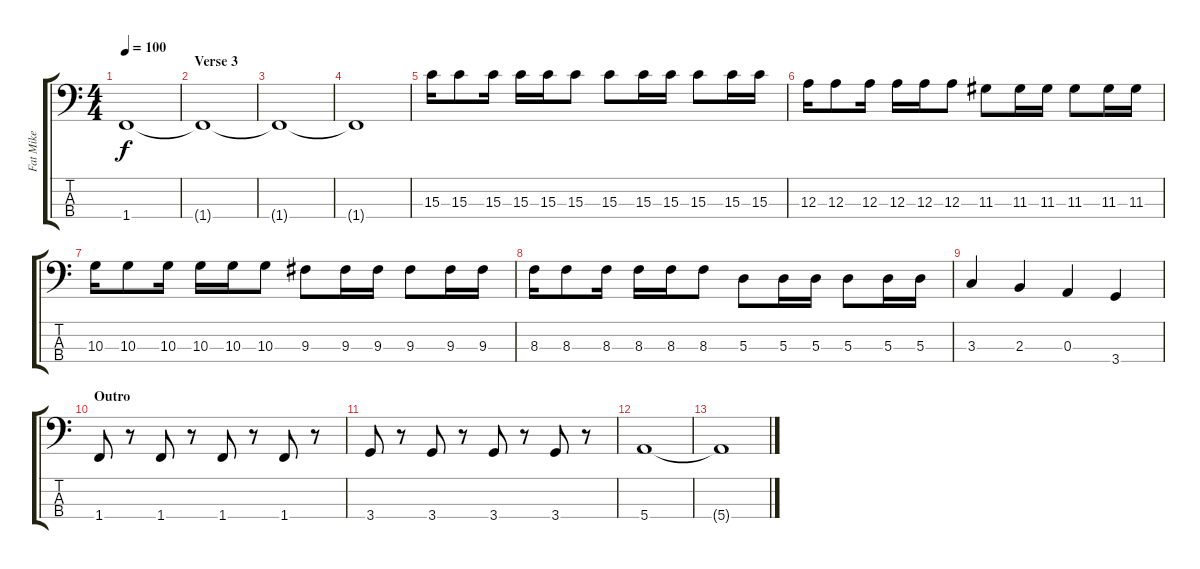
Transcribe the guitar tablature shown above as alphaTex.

\track ("Fat Mike" "Fat Mike") {instrument electricbasspick}
\staff {score tabs}
\tuning (G2 D2 A1 E1) {hide}
\ts (4 4)
\tempo 100
\clef f4
\ks c
1.4.1{dy f} |
\section ("" "Verse 3")
1.4{t}.1 |
1.4{t}.1 |
1.4{t}.1 |
15.3.16 15.3.8 15.3.16 15.3.16 15.3.16 15.3.8 15.3.8 15.3.16 15.3.16 15.3.8 15.3.16 15.3.16 |
12.3.16 12.3.8 12.3.16 12.3.16 12.3.16 12.3.8 11.3.8 11.3.16 11.3.16 11.3.8 11.3.16 11.3.16 |
10.3.16 10.3.8 10.3.16 10.3.16 10.3.16 10.3.8 9.3.8 9.3.16 9.3.16 9.3.8 9.3.16 9.3.16 |
8.3.16 8.3.8 8.3.16 8.3.16 8.3.16 8.3.8 5.3.8 5.3.16 5.3.16 5.3.8 5.3.16 5.3.16 |
3.3.4 2.3.4 0.3.4 3.4.4 |
\section ("" "Outro")
1.4.8 r.8 1.4.8 r.8 1.4.8 r.8 1.4.8 r.8 |
3.4.8 r.8 3.4.8 r.8 3.4.8 r.8 3.4.8 r.8 |
5.4.1 |
5.4{t}.1
